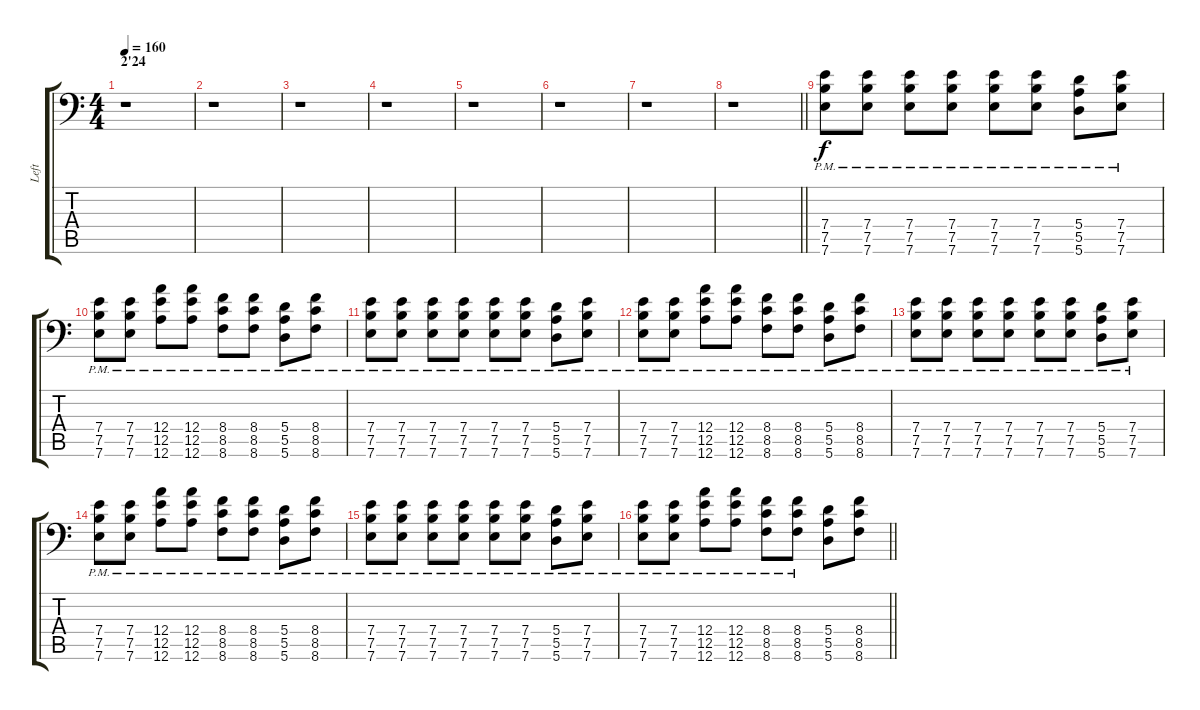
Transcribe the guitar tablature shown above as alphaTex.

\track ("Left" "Left") {instrument distortionguitar}
\staff {score tabs}
\tuning (B3 Gb3 D3 A2 E2 A1) {hide}
\ts (4 4)
\section ("" "2'24")
\tempo 160
\clef f4
\ks c
r.1{dy f} |
r.1 |
r.1 |
r.1 |
r.1 |
r.1 |
r.1 |
\barLineRight lightlight
r.1 |
(7.4{pm} 7.5{pm} 7.6{pm}).8 (7.4{pm} 7.5{pm} 7.6{pm}).8 (7.4{pm} 7.5{pm} 7.6{pm}).8 (7.4{pm} 7.5{pm} 7.6{pm}).8 (7.4{pm} 7.5{pm} 7.6{pm}).8 (7.4{pm} 7.5{pm} 7.6{pm}).8 (5.4{pm} 5.5{pm} 5.6{pm}).8 (7.4{pm} 7.5{pm} 7.6{pm}).8 |
(7.4{pm} 7.5{pm} 7.6{pm}).8 (7.4{pm} 7.5{pm} 7.6{pm}).8 (12.4{pm} 12.5{pm} 12.6{pm}).8 (12.4{pm} 12.5{pm} 12.6{pm}).8 (8.4{pm} 8.5{pm} 8.6{pm}).8 (8.4{pm} 8.5{pm} 8.6{pm}).8 (5.4{pm} 5.5{pm} 5.6{pm}).8 (8.4{pm} 8.5{pm} 8.6{pm}).8 |
(7.4{pm} 7.5{pm} 7.6{pm}).8 (7.4{pm} 7.5{pm} 7.6{pm}).8 (7.4{pm} 7.5{pm} 7.6{pm}).8 (7.4{pm} 7.5{pm} 7.6{pm}).8 (7.4{pm} 7.5{pm} 7.6{pm}).8 (7.4{pm} 7.5{pm} 7.6{pm}).8 (5.4{pm} 5.5{pm} 5.6{pm}).8 (7.4{pm} 7.5{pm} 7.6{pm}).8 |
(7.4{pm} 7.5{pm} 7.6{pm}).8 (7.4{pm} 7.5{pm} 7.6{pm}).8 (12.4{pm} 12.5{pm} 12.6{pm}).8 (12.4{pm} 12.5{pm} 12.6{pm}).8 (8.4{pm} 8.5{pm} 8.6{pm}).8 (8.4{pm} 8.5{pm} 8.6{pm}).8 (5.4{pm} 5.5{pm} 5.6{pm}).8 (8.4{pm} 8.5{pm} 8.6{pm}).8 |
(7.4{pm} 7.5{pm} 7.6{pm}).8 (7.4{pm} 7.5{pm} 7.6{pm}).8 (7.4{pm} 7.5{pm} 7.6{pm}).8 (7.4{pm} 7.5{pm} 7.6{pm}).8 (7.4{pm} 7.5{pm} 7.6{pm}).8 (7.4{pm} 7.5{pm} 7.6{pm}).8 (5.4{pm} 5.5{pm} 5.6{pm}).8 (7.4{pm} 7.5{pm} 7.6{pm}).8 |
(7.4{pm} 7.5{pm} 7.6{pm}).8 (7.4{pm} 7.5{pm} 7.6{pm}).8 (12.4{pm} 12.5{pm} 12.6{pm}).8 (12.4{pm} 12.5{pm} 12.6{pm}).8 (8.4{pm} 8.5{pm} 8.6{pm}).8 (8.4{pm} 8.5{pm} 8.6{pm}).8 (5.4{pm} 5.5{pm} 5.6{pm}).8 (8.4{pm} 8.5{pm} 8.6{pm}).8 |
(7.4{pm} 7.5{pm} 7.6{pm}).8 (7.4{pm} 7.5{pm} 7.6{pm}).8 (7.4{pm} 7.5{pm} 7.6{pm}).8 (7.4{pm} 7.5{pm} 7.6{pm}).8 (7.4{pm} 7.5{pm} 7.6{pm}).8 (7.4{pm} 7.5{pm} 7.6{pm}).8 (5.4{pm} 5.5{pm} 5.6{pm}).8 (7.4{pm} 7.5{pm} 7.6{pm}).8 |
\barLineRight lightlight
(7.4{pm} 7.5{pm} 7.6{pm}).8 (7.4{pm} 7.5{pm} 7.6{pm}).8 (12.4{pm} 12.5{pm} 12.6{pm}).8 (12.4{pm} 12.5{pm} 12.6{pm}).8 (8.4{pm} 8.5{pm} 8.6{pm}).8 (8.4{pm} 8.5{pm} 8.6{pm}).8 (5.4 5.5 5.6).8 (8.4 8.5 8.6).8
